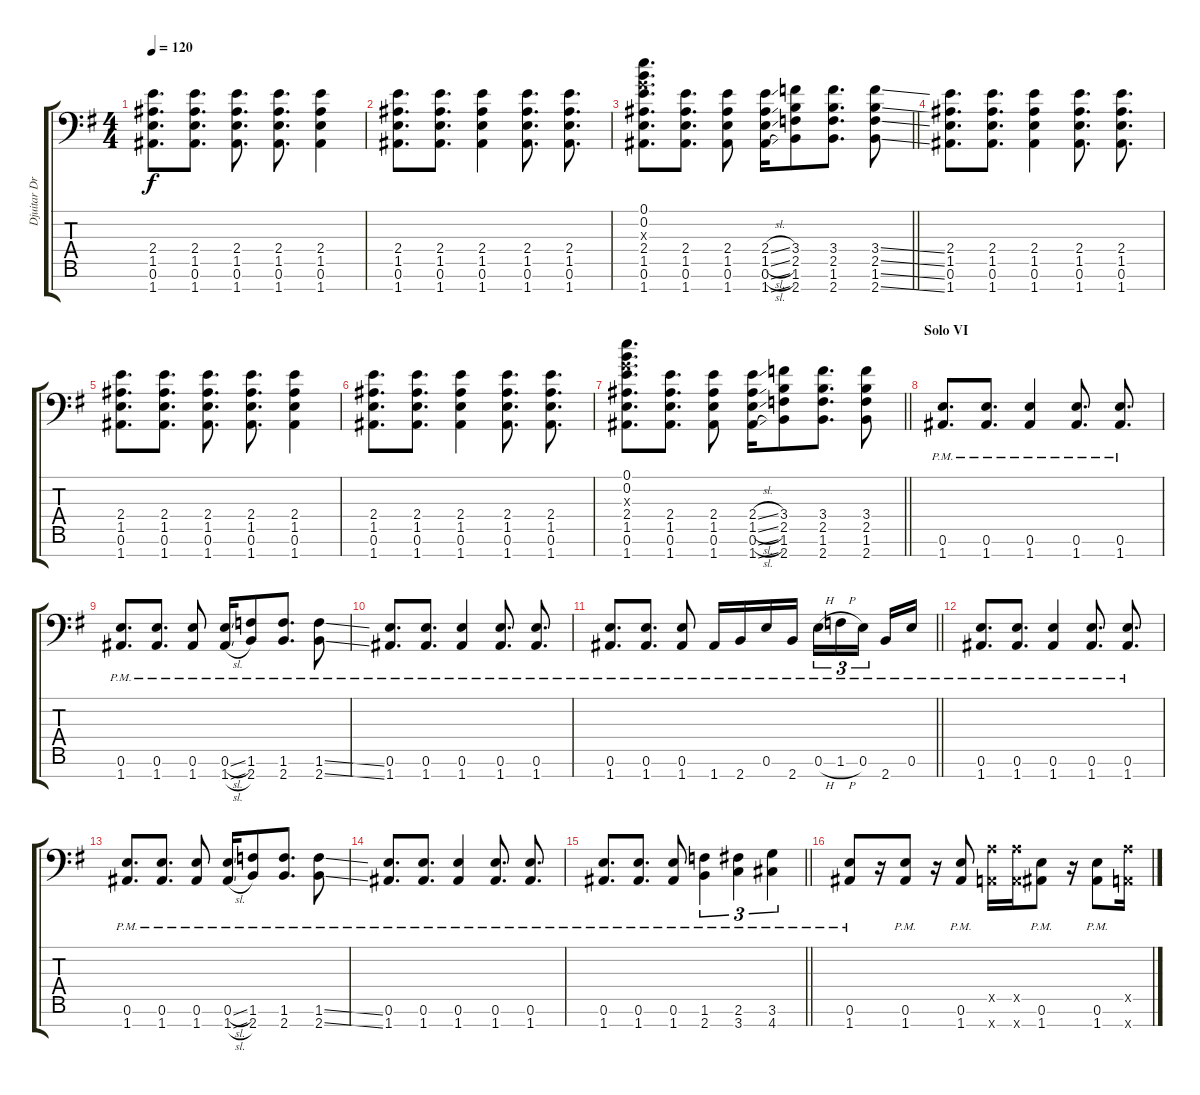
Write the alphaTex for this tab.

\track ("Djuitar Dropped A" "Djuitar Dr") {instrument distortionguitar}
\staff {score tabs}
\tuning (E4 B3 G3 D3 A2 E2 A1) {hide}
\ts (4 4)
\tempo 120
\clef f4
\ks eminor
(2.4 1.5 0.6 1.7).8{d dy f} (2.4 1.5 0.6 1.7).8{d} (2.4 1.5 0.6 1.7).8{d} (2.4 1.5 0.6 1.7).8{d} (2.4 1.5 0.6 1.7).4 |
(2.4 1.5 0.6 1.7).8{d} (2.4 1.5 0.6 1.7).8{d} (2.4 1.5 0.6 1.7).4 (2.4 1.5 0.6 1.7).8{d} (2.4 1.5 0.6 1.7).8{d} |
\barLineRight lightlight
(0.1 0.2 0.3{x} 2.4 1.5 0.6 1.7).8{d} (2.4 1.5 0.6 1.7).8{d} (2.4 1.5 0.6 1.7).8 (2.4{sl} 1.5{sl} 0.6{sl} 1.7{sl}).16 (3.4 2.5 1.6 2.7).8 (3.4 2.5 1.6 2.7).8{d} (3.4{ss} 2.5{ss} 1.6{ss} 2.7{ss}).8 |
(2.4 1.5 0.6 1.7).8{d} (2.4 1.5 0.6 1.7).8{d} (2.4 1.5 0.6 1.7).4 (2.4 1.5 0.6 1.7).8{d} (2.4 1.5 0.6 1.7).8{d} |
(2.4 1.5 0.6 1.7).8{d} (2.4 1.5 0.6 1.7).8{d} (2.4 1.5 0.6 1.7).8{d} (2.4 1.5 0.6 1.7).8{d} (2.4 1.5 0.6 1.7).4 |
(2.4 1.5 0.6 1.7).8{d} (2.4 1.5 0.6 1.7).8{d} (2.4 1.5 0.6 1.7).4 (2.4 1.5 0.6 1.7).8{d} (2.4 1.5 0.6 1.7).8{d} |
\barLineRight lightlight
(0.1 0.2 0.3{x} 2.4 1.5 0.6 1.7).8{d} (2.4 1.5 0.6 1.7).8{d} (2.4 1.5 0.6 1.7).8 (2.4{sl} 1.5{sl} 0.6{sl} 1.7{sl}).16 (3.4 2.5 1.6 2.7).8 (3.4 2.5 1.6 2.7).8{d} (3.4 2.5 1.6 2.7).8 |
\section ("" "Solo VI")
(0.6{pm} 1.7{pm}).8{d} (0.6{pm} 1.7{pm}).8{d} (0.6{pm} 1.7{pm}).4 (0.6{pm} 1.7{pm}).8{d} (0.6{pm} 1.7{pm}).8{d} |
(0.6{pm} 1.7{pm}).8{d} (0.6{pm} 1.7{pm}).8{d} (0.6{pm} 1.7{pm}).8 (0.6{sl pm} 1.7{sl pm}).16 (1.6{pm} 2.7{pm}).8 (1.6{pm} 2.7{pm}).8{d} (1.6{ss pm} 2.7{ss pm}).8 |
(0.6{pm} 1.7{pm}).8{d} (0.6{pm} 1.7{pm}).8{d} (0.6{pm} 1.7{pm}).4 (0.6{pm} 1.7{pm}).8{d} (0.6{pm} 1.7{pm}).8{d} |
\barLineRight lightlight
(0.6{pm} 1.7{pm}).8{d} (0.6{pm} 1.7{pm}).8{d} (0.6{pm} 1.7{pm}).8 1.7{pm}.16 2.7{pm}.16 0.6{pm}.16 2.7{pm}.16 0.6{h pm}.16{tu (3 2)} 1.6{h pm}.16{tu (3 2)} 0.6{pm}.16{tu (3 2) beam splitsecondary} 2.7{pm}.16 0.6{pm}.16 |
(0.6{pm} 1.7{pm}).8{d} (0.6{pm} 1.7{pm}).8{d} (0.6{pm} 1.7{pm}).4 (0.6{pm} 1.7{pm}).8{d} (0.6{pm} 1.7{pm}).8{d} |
(0.6{pm} 1.7{pm}).8{d} (0.6{pm} 1.7{pm}).8{d} (0.6{pm} 1.7{pm}).8 (0.6{sl pm} 1.7{sl pm}).16 (1.6{pm} 2.7{pm}).8 (1.6{pm} 2.7{pm}).8{d} (1.6{ss pm} 2.7{ss pm}).8 |
(0.6{pm} 1.7{pm}).8{d} (0.6{pm} 1.7{pm}).8{d} (0.6{pm} 1.7{pm}).4 (0.6{pm} 1.7{pm}).8{d} (0.6{pm} 1.7{pm}).8{d} |
\barLineRight lightlight
(0.6{pm} 1.7{pm}).8{d} (0.6{pm} 1.7{pm}).8{d} (0.6{pm} 1.7{pm}).8 (1.6{pm} 2.7{pm}).4{tu (3 2)} (2.6{pm} 3.7{pm}).4{tu (3 2)} (3.6{pm} 4.7{pm}).4{tu (3 2)} |
\section ("" "")
(0.6{pm} 1.7{pm}).8 r.16 (0.6{pm} 1.7{pm}).8 r.16 (0.6{pm} 1.7{pm}).8 (0.5{x} 0.7{x}).16 (0.5{x} 0.7{x}).16 (0.6{pm} 1.7{pm}).8 r.16 (0.6{pm} 1.7{pm}).8 (0.5{x} 0.7{x}).16
